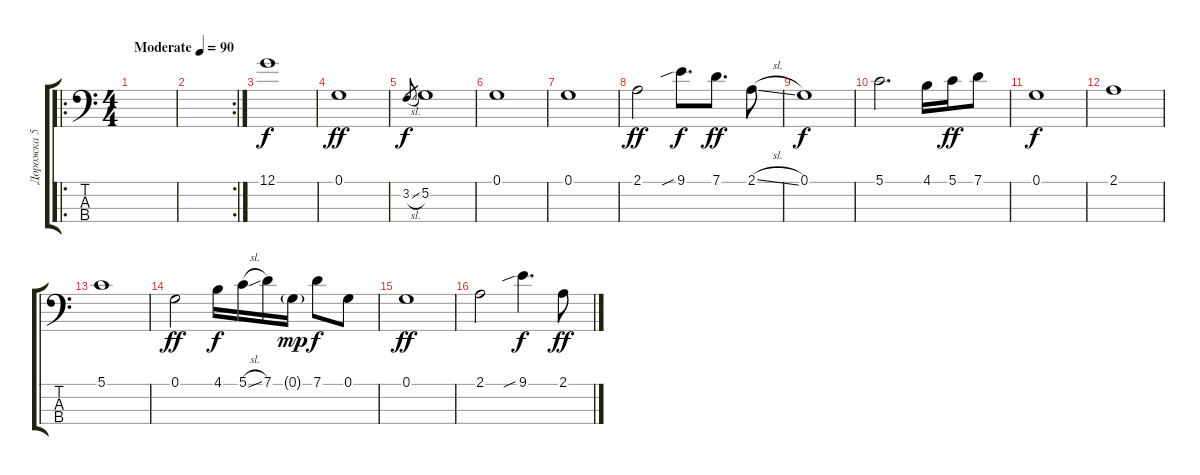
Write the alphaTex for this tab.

\track ("Дорожка 5" "Дорожка 5") {instrument electricbassfinger}
\staff {score tabs}
\tuning (G2 D2 A1 E1) {hide}
\ro
\ts (4 4)
\tempo (90 "Moderate")
\clef f4
\ks c
|
\rc 2
|
12.1.1 |
0.1.1{dy ff} |
3.2{sl}.8{gr dy f} 5.2.1 |
0.1.1 |
0.1.1 |
2.1.2{dy ff} 9.1{sib}.8{d dy f} 7.1.8{d dy ff} 2.1{sl}.8 |
0.1.1{dy f} |
5.1.2{d} 4.1.16 5.1.16{dy ff} 7.1.8 |
0.1.1{dy f} |
2.1.1 |
5.1.1 |
0.1.2{dy ff} 4.1.16{dy f} 5.1{sl}.16 7.1.16 0.1{g}.16{dy mp} 7.1.8{dy f} 0.1.8 |
0.1.1{dy ff} |
2.1.2 9.1{sib}.4{d dy f} 2.1.8{dy ff}
